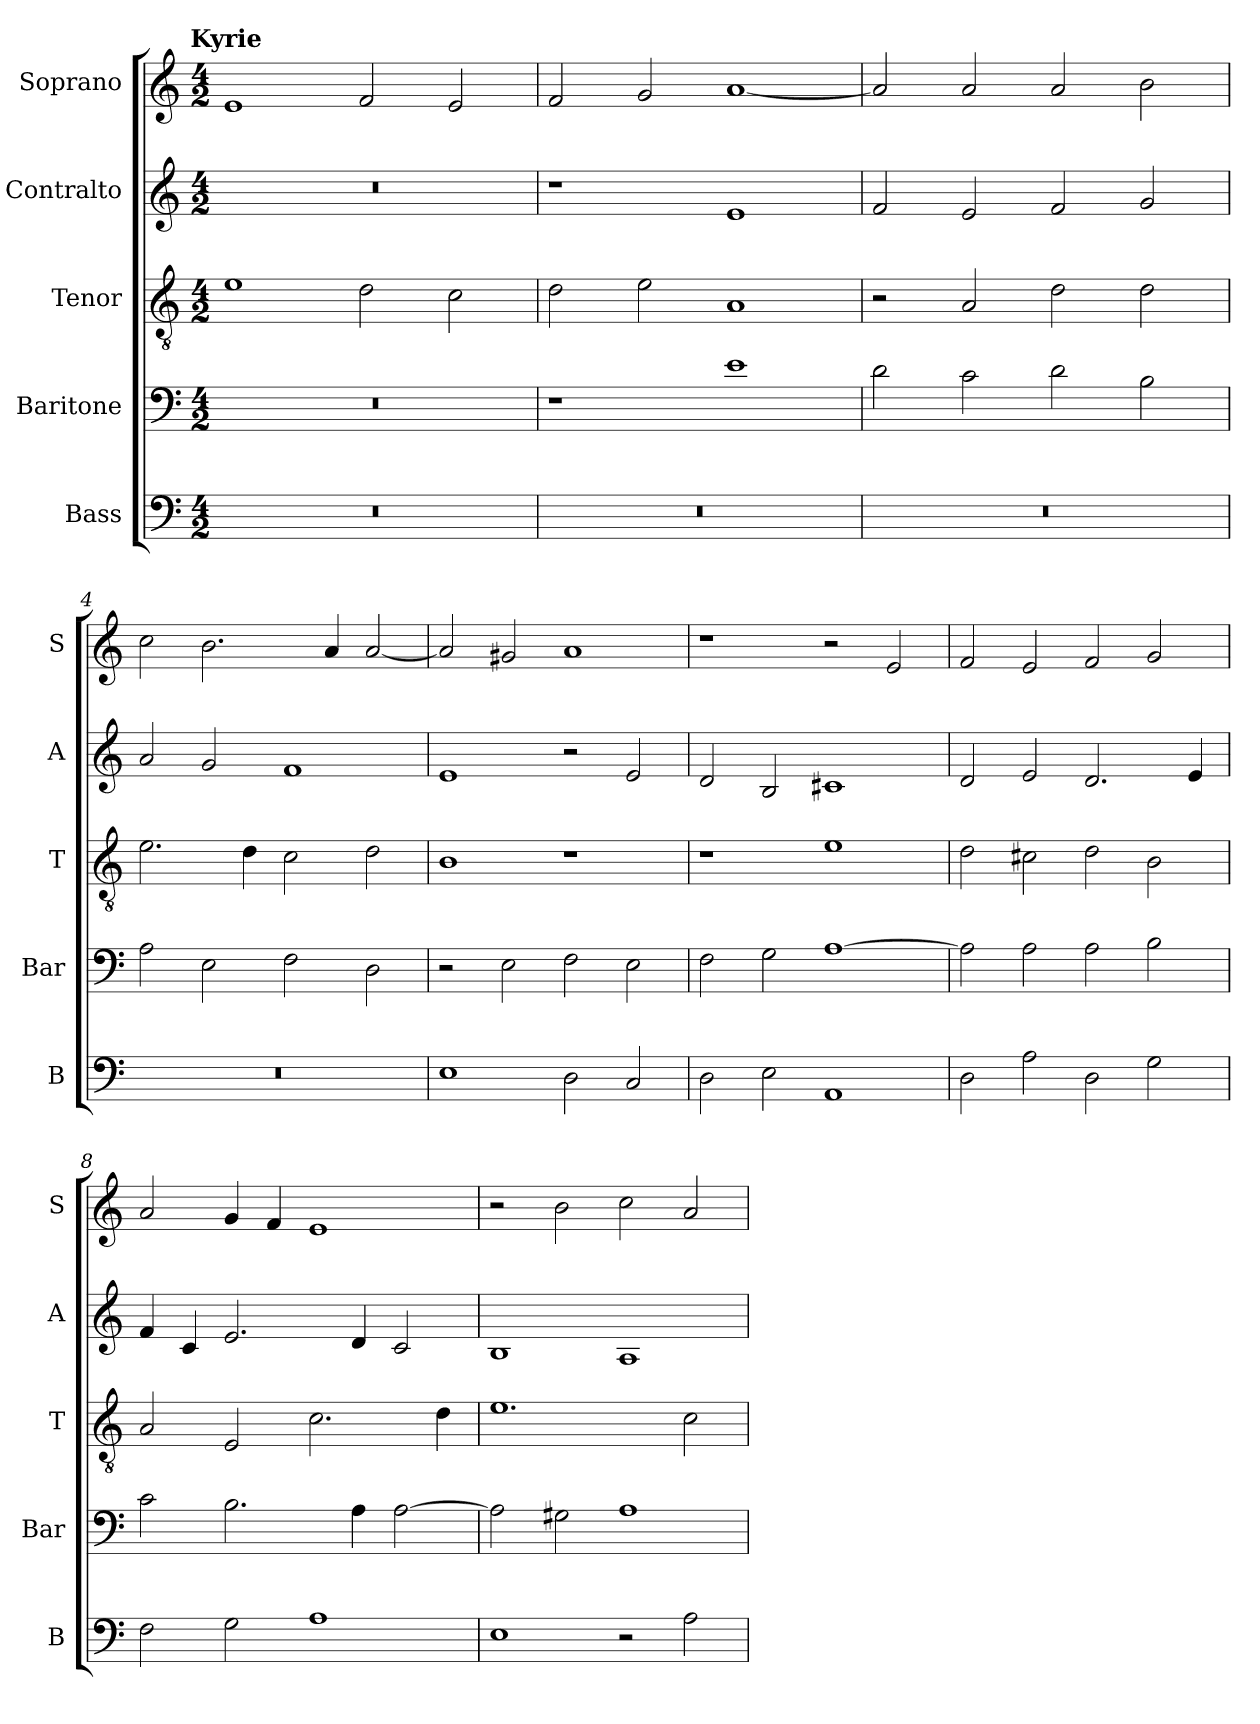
**kern	**kern	**kern	**kern	**kern
*part5	*part4	*part3	*part2	*part1
*staff5	*staff4	*staff3	*staff2	*staff1
*I"Bass	*I"Baritone	*I"Tenor	*I"Contralto	*I"Soprano
*I'B	*I'Bar	*I'T	*I'A	*I'S
*clefF4	*clefF4	*clefGv2	*clefG2	*clefG2
*k[]	*k[]	*k[]	*k[]	*k[]
*A:aeo	*A:aeo	*A:aeo	*A:aeo	*A:aeo
!!LO:TX:omd:t=Kyrie
*M4/2	*M4/2	*M4/2	*M4/2	*M4/2
=1	=1	=1	=1	=1
0r	0r	1e	0r	1e
.	.	2d	.	2f
.	.	2c	.	2e
=2	=2	=2	=2	=2
0r	1r	2d	1r	2f
.	.	2e	.	2g
.	1e	1A	1e	[1a
=3	=3	=3	=3	=3
0r	2d	2r	2f	2a]
.	2c	2A	2e	2a
.	2d	2d	2f	2a
.	2B	2d	2g	2b
=4	=4	=4	=4	=4
0r	2A	2.e	2a	2cc
.	2E	.	2g	2.b
.	.	4d	.	.
.	2F	2c	1f	.
.	.	.	.	4a
.	2D	2d	.	[2a
=5	=5	=5	=5	=5
1E	2r	1B	1e	2a]
.	2E	.	.	2g#X
2D	2F	1r	2r	1a
2C	2E	.	2e	.
=6	=6	=6	=6	=6
2D	2F	1r	2d	1r
2E	2G	.	2B	.
1AA	[1A	1e	1c#X	2r
.	.	.	.	2e
=7	=7	=7	=7	=7
2D	2A]	2d	2d	2f
2A	2A	2c#X	2e	2e
2D	2A	2d	2.d	2f
2G	2B	2B	.	2g
.	.	.	4e	.
=8	=8	=8	=8	=8
2F	2c	2A	4f	2a
.	.	.	4c	.
2G	2.B	2E	2.e	4g
.	.	.	.	4f
1A	.	2.c	.	1e
.	4A	.	4d	.
.	[2A	.	2c	.
.	.	4d	.	.
=9	=9	=9	=9	=9
1E	2A]	1.e	1B	2r
.	2G#X	.	.	2b
2r	1A	.	1A	2cc
2A	.	2c	.	2a
=	=	=	=	=
*-	*-	*-	*-	*-
